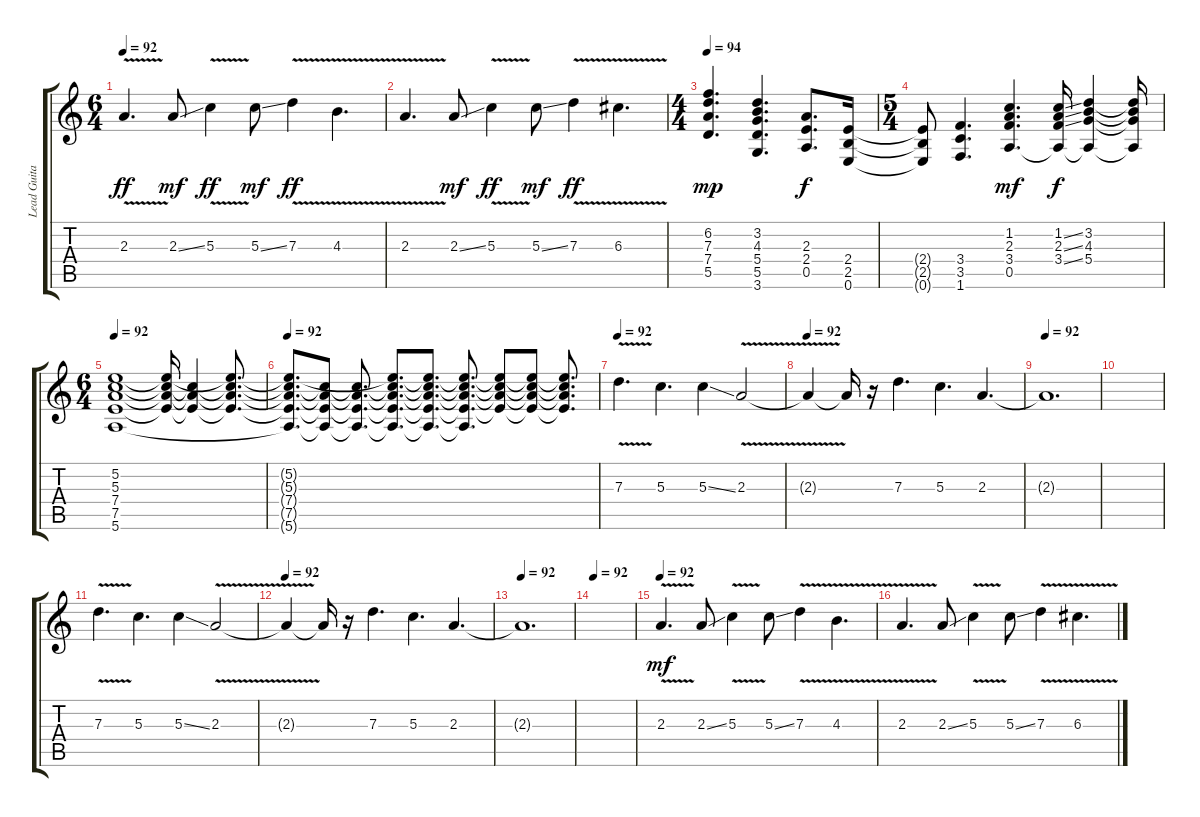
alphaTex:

\track ("Lead Guitar" "Lead Guita") {instrument overdrivenguitar}
\staff {score tabs}
\tuning (E4 B3 G3 D3 A2 E2) {hide}
\ts (6 4)
\tempo 92
\clef g2
\ks c
2.3{v}.4{d dy ff} 2.3{ss}.8{dy mf} 5.3{v}.4{dy ff} 5.3{ss}.8{dy mf} 7.3{v}.4{dy ff} 4.3{v}.4{d} |
2.3{v}.4{d} 2.3{ss}.8{dy mf} 5.3{v}.4{dy ff} 5.3{ss}.8{dy mf} 7.3{v}.4{dy ff} 6.3{v}.4{d} |
\ts (4 4)
\tempo 94
(6.2 7.3 7.4 5.5).4{d dy mp} (3.2 4.3 5.4 5.5 3.6).4{d} (2.3 2.4 0.5).8{d dy f} (2.4 2.5 0.6).16 |
\ts (5 4)
(2.4{t} 2.5{t} 0.6{t}).8 (3.4 3.5 1.6).4{d} (1.2 2.3 3.4 0.5).4{d dy mf} (1.2{ss} 2.3{ss} 3.4{ss} 0.5{t}).16{dy f} (3.2 4.3 5.4 0.5{t}).4 (3.2{t} 4.3{t} 5.4{t} 0.5{t}).16 |
\ts (6 4)
\tempo 92
(5.2 5.3 7.4 7.5 5.6).1 (5.2{t} 5.3{t} 7.4{t} 7.5{t}).16 (5.3{t} 7.4{t} 7.5{t}).4{volume 16} (5.2{t} 5.3{t} 7.4{t} 7.5{t}).8{d volume 15} |
\tempo 92
(5.2{t} 5.3{t} 7.4{t} 7.5{t} 5.6{t}).8{d volume 14} (5.3{t} 7.4{t} 7.5{t} 5.6{t}).8{volume 13} (5.3{t} 7.4{t} 7.5{t} 5.6{t}).8{d volume 12} (5.2{t} 5.3{t} 7.4{t} 7.5{t} 5.6{t}).8{d volume 11} (5.2{t} 5.3{t} 7.4{t} 7.5{t} 5.6{t}).8{d volume 10} (5.2{t} 5.3{t} 7.4{t} 7.5{t} 5.6{t}).8{d volume 9} (5.2{t} 5.3{t} 7.4{t} 7.5{t}).8{volume 8} (5.2{t} 5.3{t} 7.4{t} 7.5{t}).8{volume 7} (5.2{t} 5.3{t} 7.4{t} 7.5{t}).8{d volume 6} |
\tempo 92
7.3{v}.4{d volume 16} 5.3.4{d} 5.3{ss}.4 2.3{v}.2 |
\tempo 92
2.3{t}.4 2.3{t}.16 r.16 7.3.4{d} 5.3.4{d} 2.3.4{d} |
\tempo 92
2.3{t}.1{d} |
|
7.3{v}.4{d volume 16} 5.3.4{d} 5.3{ss}.4 2.3{v}.2 |
\tempo 92
2.3{t}.4 2.3{t}.16 r.16 7.3.4{d} 5.3.4{d} 2.3.4{d} |
\tempo 92
2.3{t}.1{d} |
\tempo 92
|
\tempo 92
2.3{v}.4{d dy mf volume 16} 2.3{ss}.8 5.3{v}.4 5.3{ss}.8 7.3{v}.4 4.3{v}.4{d} |
2.3{v}.4{d} 2.3{ss}.8 5.3{v}.4 5.3{ss}.8 7.3{v}.4 6.3{v}.4{d}
